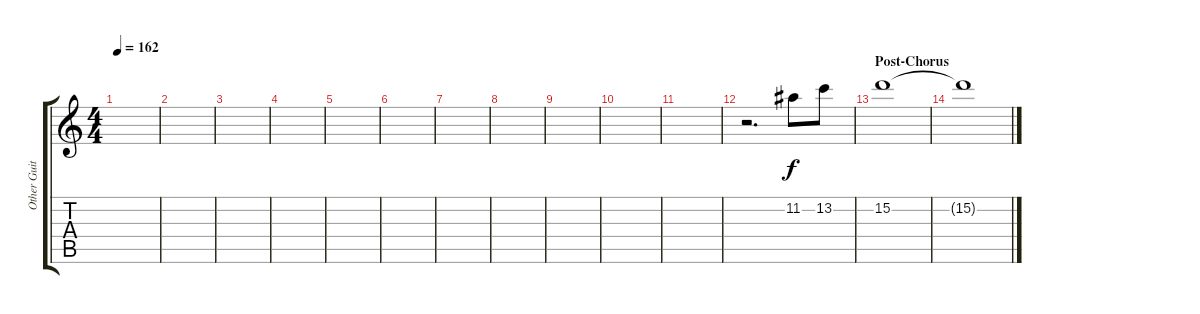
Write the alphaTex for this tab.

\track ("Other Guitar" "Other Guit") {instrument distortionguitar}
\staff {score tabs}
\tuning (E4 B3 G3 D3 A2 D2) {hide}
\ts (4 4)
\tempo 162
\clef g2
\ks c
|
|
|
|
|
|
|
|
|
|
|
r.2{d} 11.2.8 13.2.8 |
\section ("" "Post-Chorus")
15.2.1 |
15.2{t}.1
